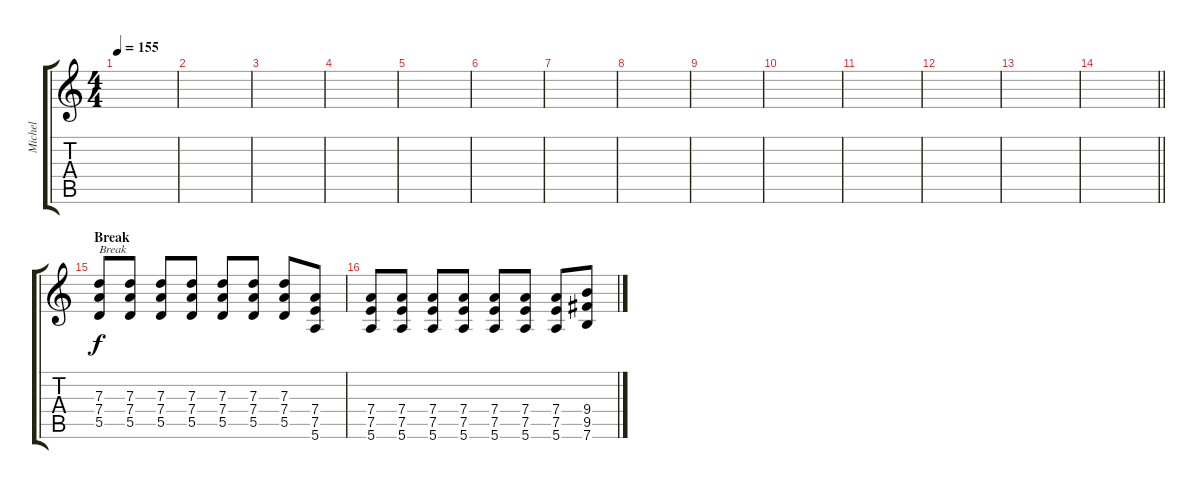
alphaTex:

\track ("Michel" "Michel") {instrument distortionguitar}
\staff {score tabs}
\tuning (E4 B3 G3 D3 A2 E2) {hide}
\ts (4 4)
\tempo 155
\clef g2
\ks c
|
|
|
|
|
|
|
|
|
|
|
|
|
\barLineRight lightlight
|
\section ("" "Break")
(7.3 7.4 5.5).8{txt "Break" volume 9 instrument electricguitarmuted} (7.3 7.4 5.5).8 (7.3 7.4 5.5).8 (7.3 7.4 5.5).8 (7.3 7.4 5.5).8 (7.3 7.4 5.5).8 (7.3 7.4 5.5).8 (7.4 7.5 5.6).8 |
(7.4 7.5 5.6).8 (7.4 7.5 5.6).8 (7.4 7.5 5.6).8 (7.4 7.5 5.6).8{txt ""} (7.4 7.5 5.6).8 (7.4 7.5 5.6).8 (7.4 7.5 5.6).8 (9.4 9.5 7.6).8
